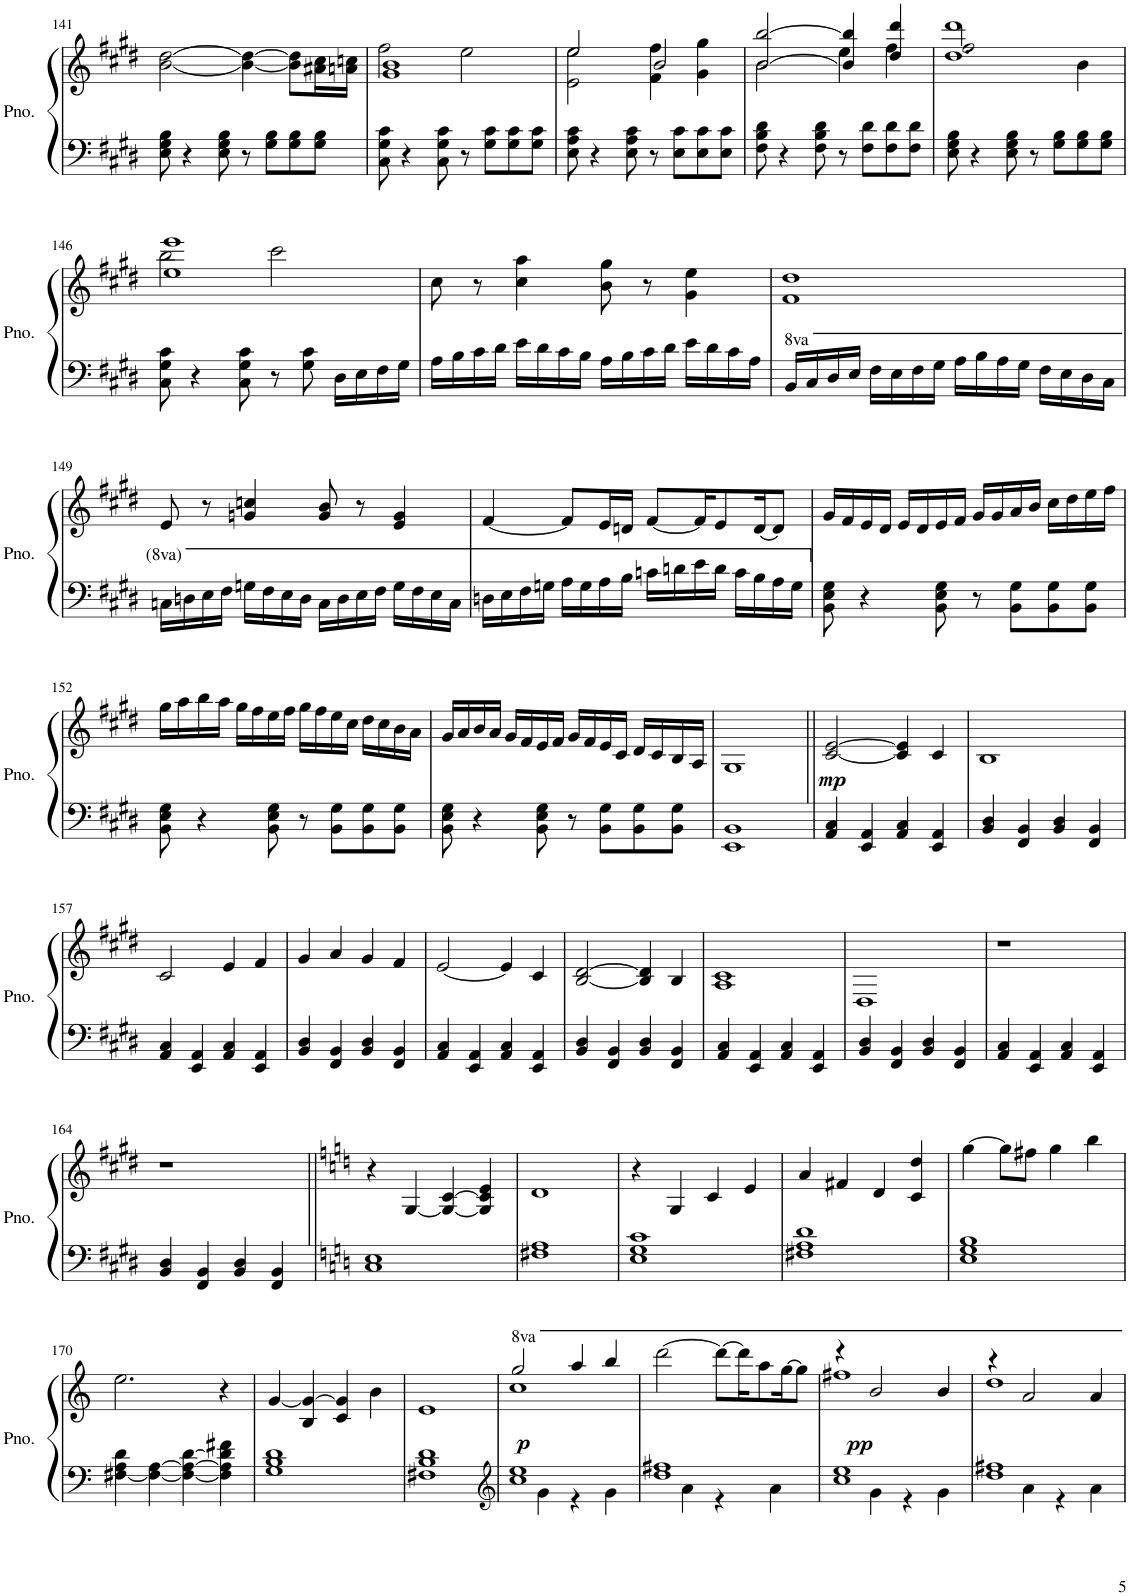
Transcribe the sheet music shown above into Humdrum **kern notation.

**kern	**kern	**dynam
*part1	*part1	*part1
*staff2	*staff1	*staff1/2
*I"Piano	*	*
*I'Pno.	*	*
!!LO:PB:g=z
*clefF4	*clefG2	*
*k[f#c#g#d#]	*k[f#c#g#d#]	*
*M4/4	*M4/4	*
=141	=141	=141
8E\ 8G#\ 8B\	[2b\ [2dd#\	.
4r	.	.
8E\ 8G#\ 8B\	.	.
8r	4b\_ 4dd#\_	.
8G#\ 8B\L	.	.
8G#\ 8B\	8b\] 8dd#\]L	.
8G#\ 8B\J	16a#X\ 16cc#\L	.
.	16an\ 16ccn\JJ	.
=142	=142	=142
*	*^	*
8C#\ 8G#\ 8c#\	1g# 1b	2ff#\	.
4r	.	.	.
8C#\ 8G#\ 8c#\	.	.	.
8r	.	2ee\	.
8G#\ 8c#\L	.	.	.
8G#\ 8c#\	.	.	.
8G#\ 8c#\J	.	.	.
=143	=143	=143	=143
8E\ 8A\ 8c#\	2e\ 2ee\	2ee/	.
4r	.	.	.
8E\ 8A\ 8c#\	.	.	.
8r	4f#\ 4ff#\	2b/	.
8E\ 8c#\L	.	.	.
8E\ 8c#\	4g#\ 4gg#\	.	.
8E\ 8c#\J	.	.	.
=144	=144	=144	=144
8F#\ 8B\ 8d#\	[2b/ [2bb/	2b\	.
4r	.	.	.
8F#\ 8B\ 8d#\	.	.	.
8r	4b/] 4bb/]	4ee\	.
8F#\ 8d#\L	.	.	.
8F#\ 8d#\	4dd#/ 4ddd#/	4ff#\	.
8F#\ 8d#\J	.	.	.
=145	=145	=145	=145
8E\ 8G#\ 8B\	1dd# 1ddd#	2.ff#/	.
4r	.	.	.
8E\ 8G#\ 8B\	.	.	.
8r	.	.	.
8G#\ 8B\L	.	.	.
8G#\ 8B\	.	4b\	.
8G#\ 8B\J	.	.	.
!!LO:LB:g=z	!!
=146	=146	=146	=146
8C#\ 8G#\ 8c#\	1ee 1eee	2bb\	.
4r	.	.	.
8C#\ 8G#\ 8c#\	.	.	.
8r	.	2ccc#\	.
8G#\ 8c#\	.	.	.
16D#\LL	.	.	.
16E\	.	.	.
16F#\	.	.	.
16G#\JJ	.	.	.
*	*v	*v	*
=147	=147	=147
16A\LL	8cc#\	.
16B\	.	.
16c#\	8r	.
16d#\JJ	.	.
16e\LL	4cc#\ 4aa\	.
16d#\	.	.
16c#\	.	.
16B\JJ	.	.
16A\LL	8b\ 8gg#\	.
16B\	.	.
16c#\	8r	.
16d#\JJ	.	.
16e\LL	4g#\ 4ee\	.
16d#\	.	.
16c#\	.	.
16A\JJ	.	.
=148	=148	=148
*8va	*	*
16B/LL	1f# 1dd#	.
16c#/	.	.
16d#/	.	.
16e/JJ	.	.
16f#\LL	.	.
16e\	.	.
16f#\	.	.
16g#\JJ	.	.
16a\LL	.	.
16b\	.	.
16a\	.	.
16g#\JJ	.	.
16f#\LL	.	.
16e\	.	.
16d#\	.	.
16c#\JJ	.	.
!!LO:LB:g=z
=149	=149	=149
16cn\LL	8e/	.
16dn\	.	.
16e\	8r	.
16f#\JJ	.	.
16gn\LL	4gn/ 4ccn/	.
16f#\	.	.
16e\	.	.
16d\JJ	.	.
16c\LL	8g/ 8b/	.
16d\	.	.
16e\	8r	.
16f#\JJ	.	.
16g\LL	4e/ 4g/	.
16f#\	.	.
16e\	.	.
16c\JJ	.	.
=150	=150	=150
16dn\LL	[4f#/	.
16e\	.	.
16f#\	.	.
16gn\JJ	.	.
16a\LL	8f#/L]	.
16g\	.	.
16a\	16e/L	.
16b\JJ	16dn/JJ	.
16ccn\LL	[8f#/L	.
16ddn\	.	.
16ee\	16f#/K]	.
16dd\JJ	8e/	.
16cc\LL	.	.
16b\	[16d/K	.
16a\	8d/J]	.
16g\JJ	.	.
=151	=151	=151
*X8va	*	*
8BB\ 8E\ 8G#\	16g#/LL	.
.	16f#/	.
4r	16e/	.
.	16d#/JJ	.
.	16e/LL	.
.	16d#/	.
8BB\ 8E\ 8G#\	16e/	.
.	16f#/JJ	.
8r	16g#/LL	.
.	16g#/	.
8BB\ 8G#\L	16a/	.
.	16b/JJ	.
8BB\ 8G#\	16cc#\LL	.
.	16dd#\	.
8BB\ 8G#\J	16ee\	.
.	16ff#\JJ	.
!!LO:LB:g=z
=152	=152	=152
8BB\ 8E\ 8G#\	16gg#\LL	.
.	16aa\	.
4r	16bb\	.
.	16aa\JJ	.
.	16gg#\LL	.
.	16ff#\	.
8BB\ 8E\ 8G#\	16ee\	.
.	16ff#\JJ	.
8r	16gg#\LL	.
.	16ff#\	.
8BB\ 8G#\L	16ee\	.
.	16cc#\JJ	.
8BB\ 8G#\	16dd#\LL	.
.	16cc#\	.
8BB\ 8G#\J	16b\	.
.	16a\JJ	.
=153	=153	=153
8BB\ 8E\ 8G#\	16g#/LL	.
.	16a/	.
4r	16b/	.
.	16a/JJ	.
.	16g#/LL	.
.	16f#/	.
8BB\ 8E\ 8G#\	16e/	.
.	16f#/JJ	.
8r	16g#/LL	.
.	16f#/	.
8BB\ 8G#\L	16e/	.
.	16c#/JJ	.
8BB\ 8G#\	16d#/LL	.
.	16c#/	.
8BB\ 8G#\J	16B/	.
.	16A/JJ	.
=154	=154	=154
1EE 1BB	1G#	.
=155||	=155||	=155||
!	!	!LO:DY:b
4AA/ 4C#/	[2c#/ [2e/	mp
4EE/ 4AA/	.	.
4AA/ 4C#/	4c#/] 4e/]	.
4EE/ 4AA/	4c#/	.
=156	=156	=156
4BB/ 4D#/	1B	.
4FF#/ 4BB/	.	.
4BB/ 4D#/	.	.
4FF#/ 4BB/	.	.
!!LO:LB:g=z
=157	=157	=157
4AA/ 4C#/	2c#/	.
4EE/ 4AA/	.	.
4AA/ 4C#/	4e/	.
4EE/ 4AA/	4f#/	.
=158	=158	=158
4BB/ 4D#/	4g#/	.
4FF#/ 4BB/	4a/	.
4BB/ 4D#/	4g#/	.
4FF#/ 4BB/	4f#/	.
=159	=159	=159
4AA/ 4C#/	[2e/	.
4EE/ 4AA/	.	.
4AA/ 4C#/	4e/]	.
4EE/ 4AA/	4c#/	.
=160	=160	=160
4BB/ 4D#/	[2B/ [2d#/	.
4FF#/ 4BB/	.	.
4BB/ 4D#/	4B/] 4d#/]	.
4FF#/ 4BB/	4B/	.
=161	=161	=161
4AA/ 4C#/	1A 1c#	.
4EE/ 4AA/	.	.
4AA/ 4C#/	.	.
4EE/ 4AA/	.	.
=162	=162	=162
4BB/ 4D#/	1D#	.
4FF#/ 4BB/	.	.
4BB/ 4D#/	.	.
4FF#/ 4BB/	.	.
=163	=163	=163
4AA/ 4C#/	1r	.
4EE/ 4AA/	.	.
4AA/ 4C#/	.	.
4EE/ 4AA/	.	.
!!LO:LB:g=z
=164	=164	=164
4BB/ 4D#/	1r	.
4FF#/ 4BB/	.	.
4BB/ 4D#/	.	.
4FF#/ 4BB/	.	.
=165||	=165||	=165||
*k[]	*k[]	*
1C 1E	4r	.
.	[4G/	.
.	4G/_ [4c/	.
.	4G/] 4c/] 4e/	.
=166	=166	=166
1F#X 1A	1d	.
=167	=167	=167
1E 1G 1c	4r	.
.	4G/	.
.	4c/	.
.	4e/	.
=168	=168	=168
1F#X 1A 1d	4a/	.
.	4f#X/	.
.	4d/	.
.	4c/ 4dd/	.
=169	=169	=169
1E 1G 1B	[4gg\	.
.	8gg\L]	.
.	8ff#X\J	.
.	4gg\	.
.	4bb\	.
!!LO:LB:g=z
=170	=170	=170
[4F#X\ 4A\ 4d\	2.ee\	.
4F#\_ [4A\	.	.
4F#\_ 4A\_ [4d\	.	.
4F#\] 4A\] 4d\] 4f#X\	4r	.
=171	=171	=171
1G 1B 1d	[4g/	.
.	4B/ 4g/_	.
.	4c/ 4g/]	.
.	4b\	.
=172	=172	=172
1F#X 1B 1d	1e	.
=173	=173	=173
*clefG2	*	*
*^	*^	*
!	!	!	!	!LO:DY:b
1cc 1ee	4ryy	2ggg/	1ccc	p
.	4g\	.	.	.
.	4r	4aaa/	.	.
.	4g\	4bbb/	.	.
*	*	*v	*v	*
=174	=174	=174	=174
1dd 1ff#X	4ryy	[2dddd\	.
.	4a\	.	.
.	4r	8dddd\L_	.
.	.	16dddd\K]	.
.	.	8aaa\	.
.	4a\	.	.
.	.	[16ggg\K	.
.	.	8ggg\J]	.
=175	=175	=175	=175
*	*	*^	*
!	!	!	!	!LO:DY:b
1cc 1ee	4ryy	4r	1fff#X	pp
.	4g\	2bb/	.	.
.	4r	.	.	.
.	4g\	4bb/	.	.
=176	=176	=176	=176	=176
1dd 1ff#X	4ryy	4r	1ddd	.
.	4a\	2aa/	.	.
.	4r	.	.	.
.	4a\	4aa/	.	.
*v	*v	*	*	*
*	*v	*v	*
=	=	=
*-	*-	*-
